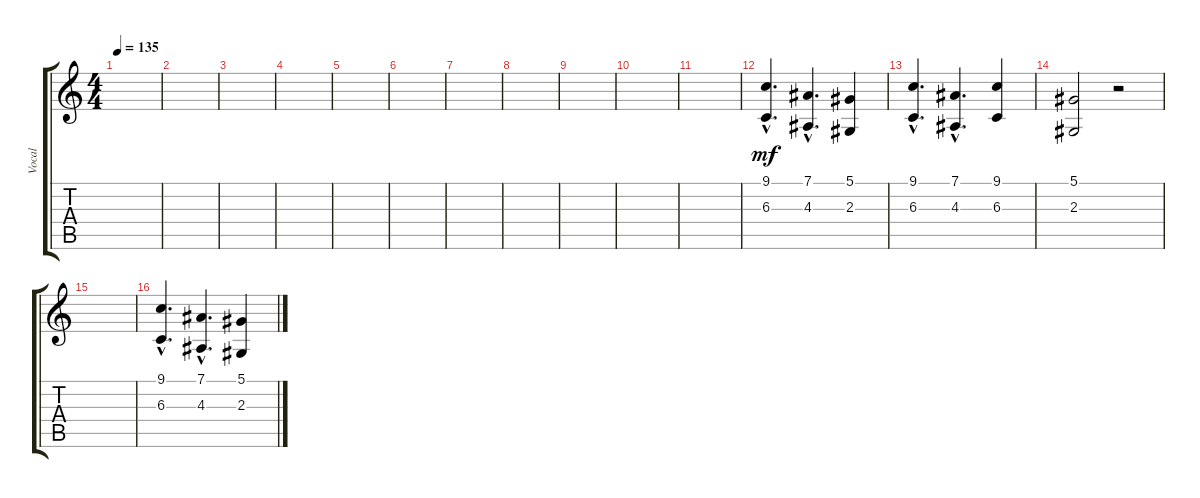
\track ("Vocal" "Vocal") {instrument flute}
\staff {score tabs}
\tuning (Eb4 Bb3 Gb3 Db3 Ab2 Eb2) {hide}
\ts (4 4)
\tempo 135
\clef g2
\ks c
|
|
|
|
|
|
|
|
|
|
|
(9.1{hac} 6.3{hac}).4{d dy mf} (7.1{hac} 4.3{hac}).4{d} (5.1 2.3).4 |
(9.1{hac} 6.3{hac}).4{d} (7.1{hac} 4.3{hac}).4{d} (9.1 6.3).4 |
(5.1 2.3).2 r.2 |
|
(9.1{hac} 6.3{hac}).4{d} (7.1{hac} 4.3{hac}).4{d} (5.1 2.3).4
